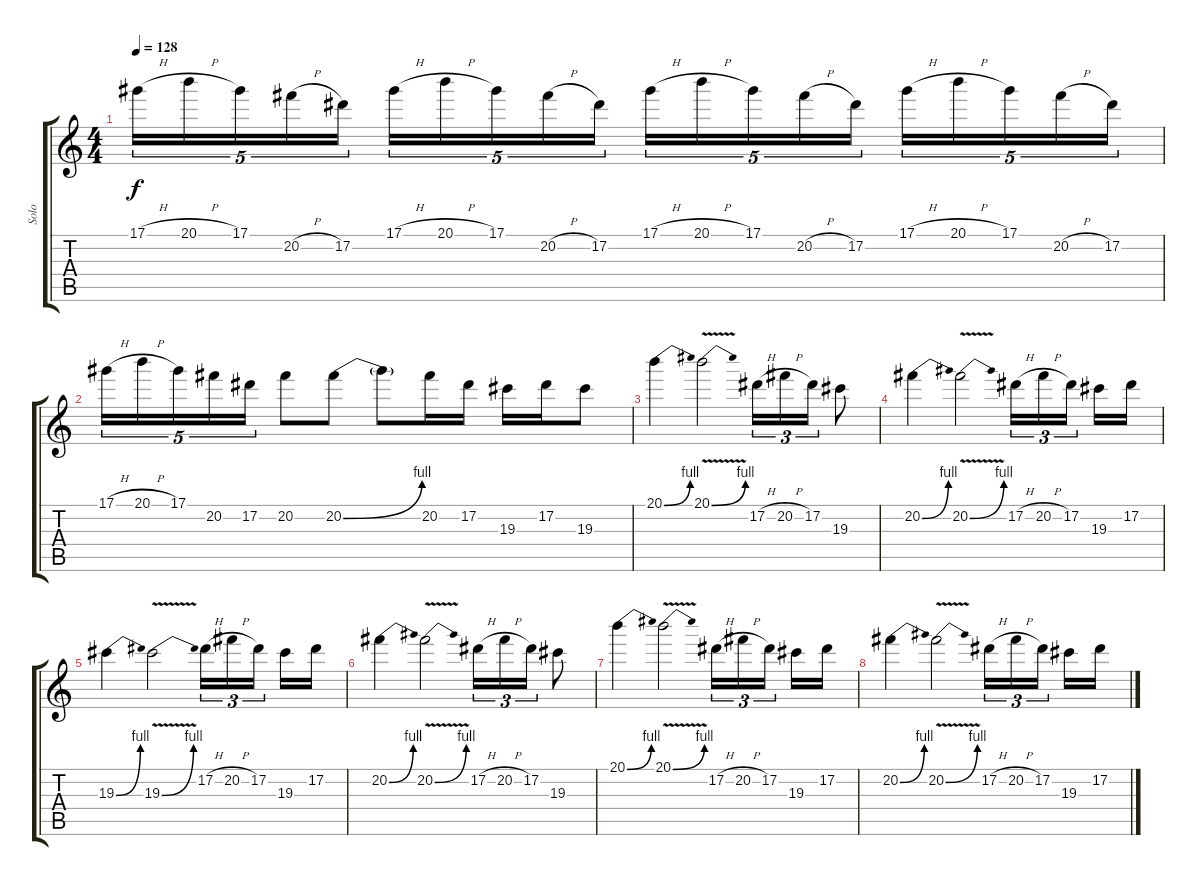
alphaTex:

\track ("Solo" "Solo") {instrument distortionguitar}
\staff {score tabs}
\tuning (Eb4 Bb3 Gb3 Db3 Ab2 Eb2) {hide}
\ts (4 4)
\tempo 128
\clef g2
\ks c
17.1{h}.16{tu (5 4) dy f} 20.1{h}.16{tu (5 4)} 17.1.16{tu (5 4)} 20.2{h}.16{tu (5 4)} 17.2.16{tu (5 4)} 17.1{h}.16{tu (5 4)} 20.1{h}.16{tu (5 4)} 17.1.16{tu (5 4)} 20.2{h}.16{tu (5 4)} 17.2.16{tu (5 4)} 17.1{h}.16{tu (5 4)} 20.1{h}.16{tu (5 4)} 17.1.16{tu (5 4)} 20.2{h}.16{tu (5 4)} 17.2.16{tu (5 4)} 17.1{h}.16{tu (5 4)} 20.1{h}.16{tu (5 4)} 17.1.16{tu (5 4)} 20.2{h}.16{tu (5 4)} 17.2.16{tu (5 4)} |
17.1{h}.16{tu (5 4)} 20.1{h}.16{tu (5 4)} 17.1.16{tu (5 4)} 20.2.16{tu (5 4)} 17.2.16{tu (5 4)} 20.2.8 20.2{be (bend 0 0 60 4)}.8 20.2{t}.8 20.2.16 17.2.16 19.3.16 17.2.16 19.3.8 |
20.1{be (bend 0 0 60 4)}.4 20.1{be (bend 0 0 60 4) v}.2 17.2{h}.16{tu (3 2)} 20.2{h}.16{tu (3 2)} 17.2.16{tu (3 2)} 19.3.8 |
20.2{be (bend 0 0 60 4)}.4 20.2{be (bend 0 0 60 4) v}.2 17.2{h}.16{tu (3 2)} 20.2{h}.16{tu (3 2)} 17.2.16{tu (3 2) beam splitsecondary} 19.3.16 17.2.16 |
19.3{be (bend 0 0 60 4)}.4 19.3{be (bend 0 0 60 4) v}.2 17.2{h}.16{tu (3 2)} 20.2{h}.16{tu (3 2)} 17.2.16{tu (3 2) beam splitsecondary} 19.3.16 17.2.16 |
20.2{be (bend 0 0 60 4)}.4 20.2{be (bend 0 0 60 4) v}.2 17.2{h}.16{tu (3 2)} 20.2{h}.16{tu (3 2)} 17.2.16{tu (3 2)} 19.3.8 |
20.1{be (bend 0 0 60 4)}.4 20.1{be (bend 0 0 60 4) v}.2 17.2{h}.16{tu (3 2)} 20.2{h}.16{tu (3 2)} 17.2.16{tu (3 2) beam splitsecondary} 19.3.16 17.2.16 |
20.2{be (bend 0 0 60 4)}.4 20.2{be (bend 0 0 60 4) v}.2 17.2{h}.16{tu (3 2)} 20.2{h}.16{tu (3 2)} 17.2.16{tu (3 2) beam splitsecondary} 19.3.16 17.2.16
